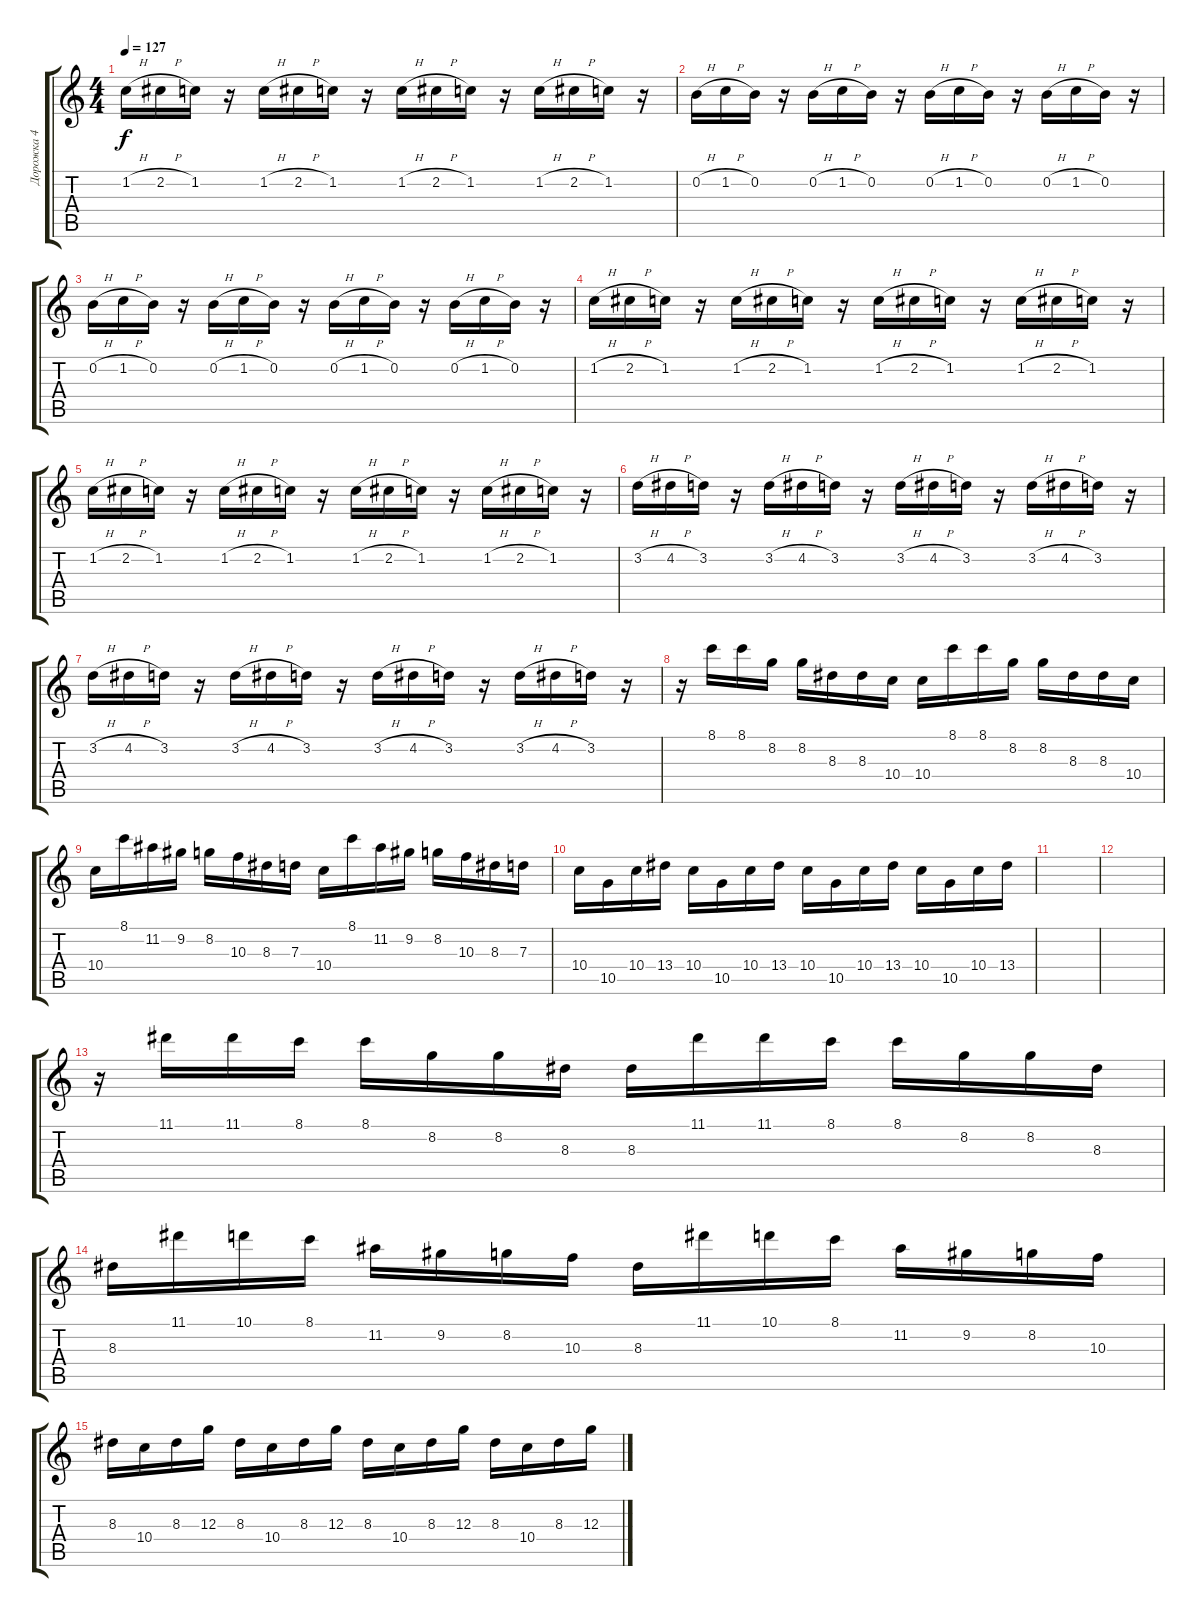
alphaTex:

\track ("Дорожка 4" "Дорожка 4") {instrument distortionguitar}
\staff {score tabs}
\tuning (E4 B3 G3 D3 A2 E2) {hide}
\ts (4 4)
\tempo 127
\clef g2
\ks c
1.2{h}.16{dy f} 2.2{h}.16 1.2.16 r.16 1.2{h}.16 2.2{h}.16 1.2.16 r.16 1.2{h}.16 2.2{h}.16 1.2.16 r.16 1.2{h}.16 2.2{h}.16 1.2.16 r.16 |
0.2{h}.16 1.2{h}.16 0.2.16 r.16 0.2{h}.16 1.2{h}.16 0.2.16 r.16 0.2{h}.16 1.2{h}.16 0.2.16 r.16 0.2{h}.16 1.2{h}.16 0.2.16 r.16 |
0.2{h}.16 1.2{h}.16 0.2.16 r.16 0.2{h}.16 1.2{h}.16 0.2.16 r.16 0.2{h}.16 1.2{h}.16 0.2.16 r.16 0.2{h}.16 1.2{h}.16 0.2.16 r.16 |
1.2{h}.16 2.2{h}.16 1.2.16 r.16 1.2{h}.16 2.2{h}.16 1.2.16 r.16 1.2{h}.16 2.2{h}.16 1.2.16 r.16 1.2{h}.16 2.2{h}.16 1.2.16 r.16 |
1.2{h}.16 2.2{h}.16 1.2.16 r.16 1.2{h}.16 2.2{h}.16 1.2.16 r.16 1.2{h}.16 2.2{h}.16 1.2.16 r.16 1.2{h}.16 2.2{h}.16 1.2.16 r.16 |
3.2{h}.16 4.2{h}.16 3.2.16 r.16 3.2{h}.16 4.2{h}.16 3.2.16 r.16 3.2{h}.16 4.2{h}.16 3.2.16 r.16 3.2{h}.16 4.2{h}.16 3.2.16 r.16 |
3.2{h}.16 4.2{h}.16 3.2.16 r.16 3.2{h}.16 4.2{h}.16 3.2.16 r.16 3.2{h}.16 4.2{h}.16 3.2.16 r.16 3.2{h}.16 4.2{h}.16 3.2.16 r.16 |
r.16 8.1.16 8.1.16 8.2.16 8.2.16 8.3.16 8.3.16 10.4.16 10.4.16 8.1.16 8.1.16 8.2.16 8.2.16 8.3.16 8.3.16 10.4.16 |
10.4.16 8.1.16 11.2.16 9.2.16 8.2.16 10.3.16 8.3.16 7.3.16 10.4.16 8.1.16 11.2.16 9.2.16 8.2.16 10.3.16 8.3.16 7.3.16 |
10.4.16 10.5.16 10.4.16 13.4.16 10.4.16 10.5.16 10.4.16 13.4.16 10.4.16 10.5.16 10.4.16 13.4.16 10.4.16 10.5.16 10.4.16 13.4.16 |
|
|
r.16 11.1.16 11.1.16 8.1.16 8.1.16 8.2.16 8.2.16 8.3.16 8.3.16 11.1.16 11.1.16 8.1.16 8.1.16 8.2.16 8.2.16 8.3.16 |
8.3.16 11.1.16 10.1.16 8.1.16 11.2.16 9.2.16 8.2.16 10.3.16 8.3.16 11.1.16 10.1.16 8.1.16 11.2.16 9.2.16 8.2.16 10.3.16 |
8.3.16 10.4.16 8.3.16 12.3.16 8.3.16 10.4.16 8.3.16 12.3.16 8.3.16 10.4.16 8.3.16 12.3.16 8.3.16 10.4.16 8.3.16 12.3.16
